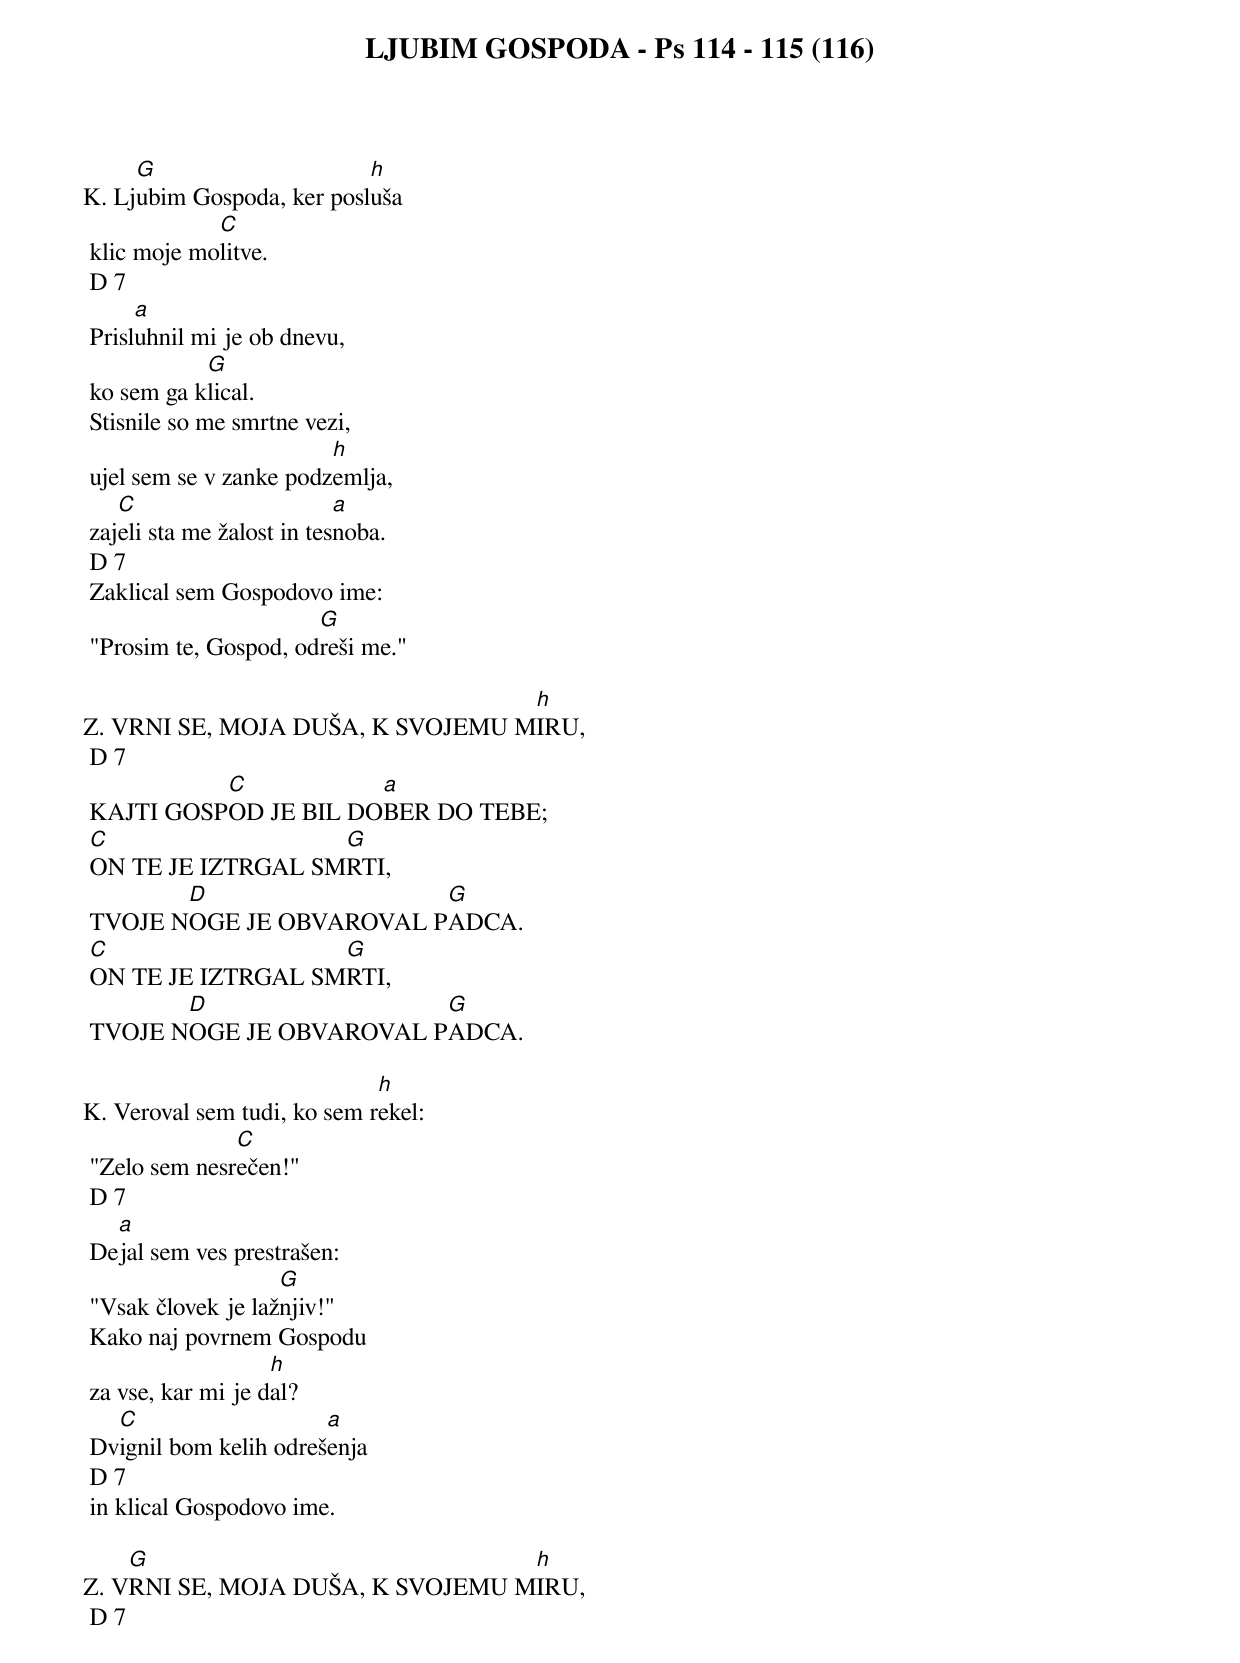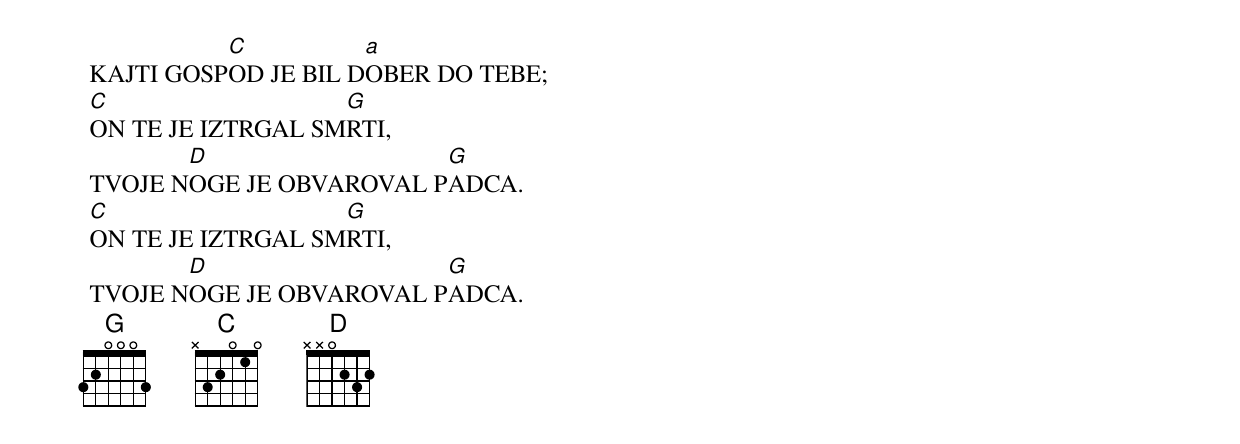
{title: LJUBIM GOSPODA - Ps 114 - 115 (116)}

K.	Lj[G]ubim Gospoda, ker posl[h]uša
	klic moje mo[C]litve.
	D 7
	Prisl[a]uhnil mi je ob dnevu,
	ko sem ga k[G]lical.
	Stisnile so me smrtne vezi,
	ujel sem se v zanke podz[h]emlja,
	zaj[C]eli sta me žalost in tes[a]noba.
	D 7
	Zaklical sem Gospodovo ime:
	"Prosim te, Gospod, od[G]reši me."

Z.	VRNI SE, MOJA DUŠA, K SVOJEMU M[h]IRU,
	D 7
	KAJTI GOSP[C]OD JE BIL DO[a]BER DO TEBE;
	[C]ON TE JE IZTRGAL SM[G]RTI,
	TVOJE N[D]OGE JE OBVAROVAL P[G]ADCA.
	[C]ON TE JE IZTRGAL SM[G]RTI,
	TVOJE N[D]OGE JE OBVAROVAL P[G]ADCA.

K.	Veroval sem tudi, ko sem r[h]ekel:
	"Zelo sem nesr[C]ečen!"
	D 7
	De[a]jal sem ves prestrašen:
	"Vsak človek je laž[G]njiv!"
	Kako naj povrnem Gospodu
	za vse, kar mi je d[h]al?
	Dv[C]ignil bom kelih odreš[a]enja
	D 7
	in klical Gospodovo ime.

Z.	V[G]RNI SE, MOJA DUŠA, K SVOJEMU M[h]IRU,
	D 7
	KAJTI GOSP[C]OD JE BIL D[a]OBER DO TEBE;
	[C]ON TE JE IZTRGAL SM[G]RTI,
	TVOJE N[D]OGE JE OBVAROVAL P[G]ADCA.
	[C]ON TE JE IZTRGAL SM[G]RTI,
	TVOJE N[D]OGE JE OBVAROVAL P[G]ADCA.
